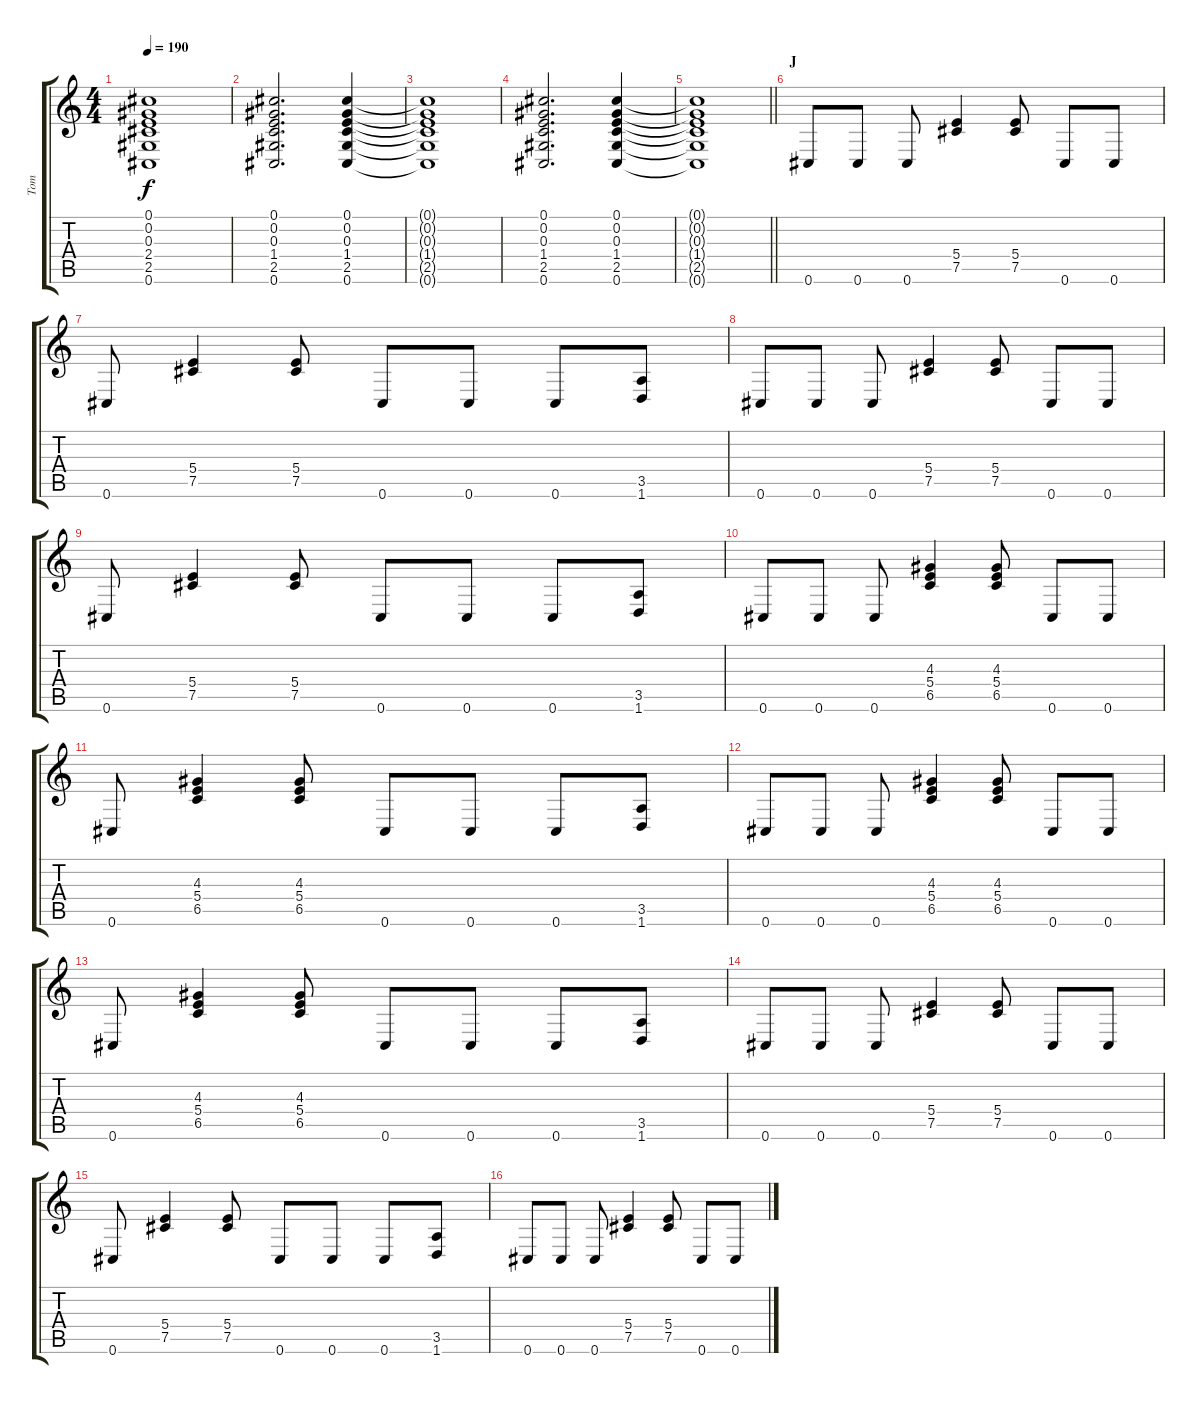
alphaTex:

\track ("Tom" "Tom") {instrument distortionguitar}
\staff {score tabs}
\tuning (Db4 Ab3 E3 B2 Gb2 Db2) {hide}
\ts (4 4)
\tempo 190
\clef g2
\ks c
(0.1{t} 0.2{t} 0.3{t} 2.4{t} 2.5{t} 0.6{t}).1{dy f} |
(0.1 0.2 0.3 1.4 2.5 0.6).2{d} (0.1 0.2 0.3 1.4 2.5 0.6).4 |
(0.1{t} 0.2{t} 0.3{t} 1.4{t} 2.5{t} 0.6{t}).1 |
(0.1 0.2 0.3 1.4 2.5 0.6).2{d} (0.1 0.2 0.3 1.4 2.5 0.6).4 |
\barLineRight lightlight
(0.1{t} 0.2{t} 0.3{t} 1.4{t} 2.5{t} 0.6{t}).1 |
\section ("" "J")
0.6.8 0.6.8 0.6.8 (5.4 7.5).4 (5.4 7.5).8 0.6.8 0.6.8 |
0.6.8 (5.4 7.5).4 (5.4 7.5).8 0.6.8 0.6.8 0.6.8 (3.5 1.6).8 |
0.6.8 0.6.8 0.6.8 (5.4 7.5).4 (5.4 7.5).8 0.6.8 0.6.8 |
0.6.8 (5.4 7.5).4 (5.4 7.5).8 0.6.8 0.6.8 0.6.8 (3.5 1.6).8 |
0.6.8 0.6.8 0.6.8 (4.3 5.4 6.5).4 (4.3 5.4 6.5).8 0.6.8 0.6.8 |
0.6.8 (4.3 5.4 6.5).4 (4.3 5.4 6.5).8 0.6.8 0.6.8 0.6.8 (3.5 1.6).8 |
0.6.8 0.6.8 0.6.8 (4.3 5.4 6.5).4 (4.3 5.4 6.5).8 0.6.8 0.6.8 |
0.6.8 (4.3 5.4 6.5).4 (4.3 5.4 6.5).8 0.6.8 0.6.8 0.6.8 (3.5 1.6).8 |
0.6.8 0.6.8 0.6.8 (5.4 7.5).4 (5.4 7.5).8 0.6.8 0.6.8 |
0.6.8 (5.4 7.5).4 (5.4 7.5).8 0.6.8 0.6.8 0.6.8 (3.5 1.6).8 |
0.6.8 0.6.8 0.6.8 (5.4 7.5).4 (5.4 7.5).8 0.6.8 0.6.8
